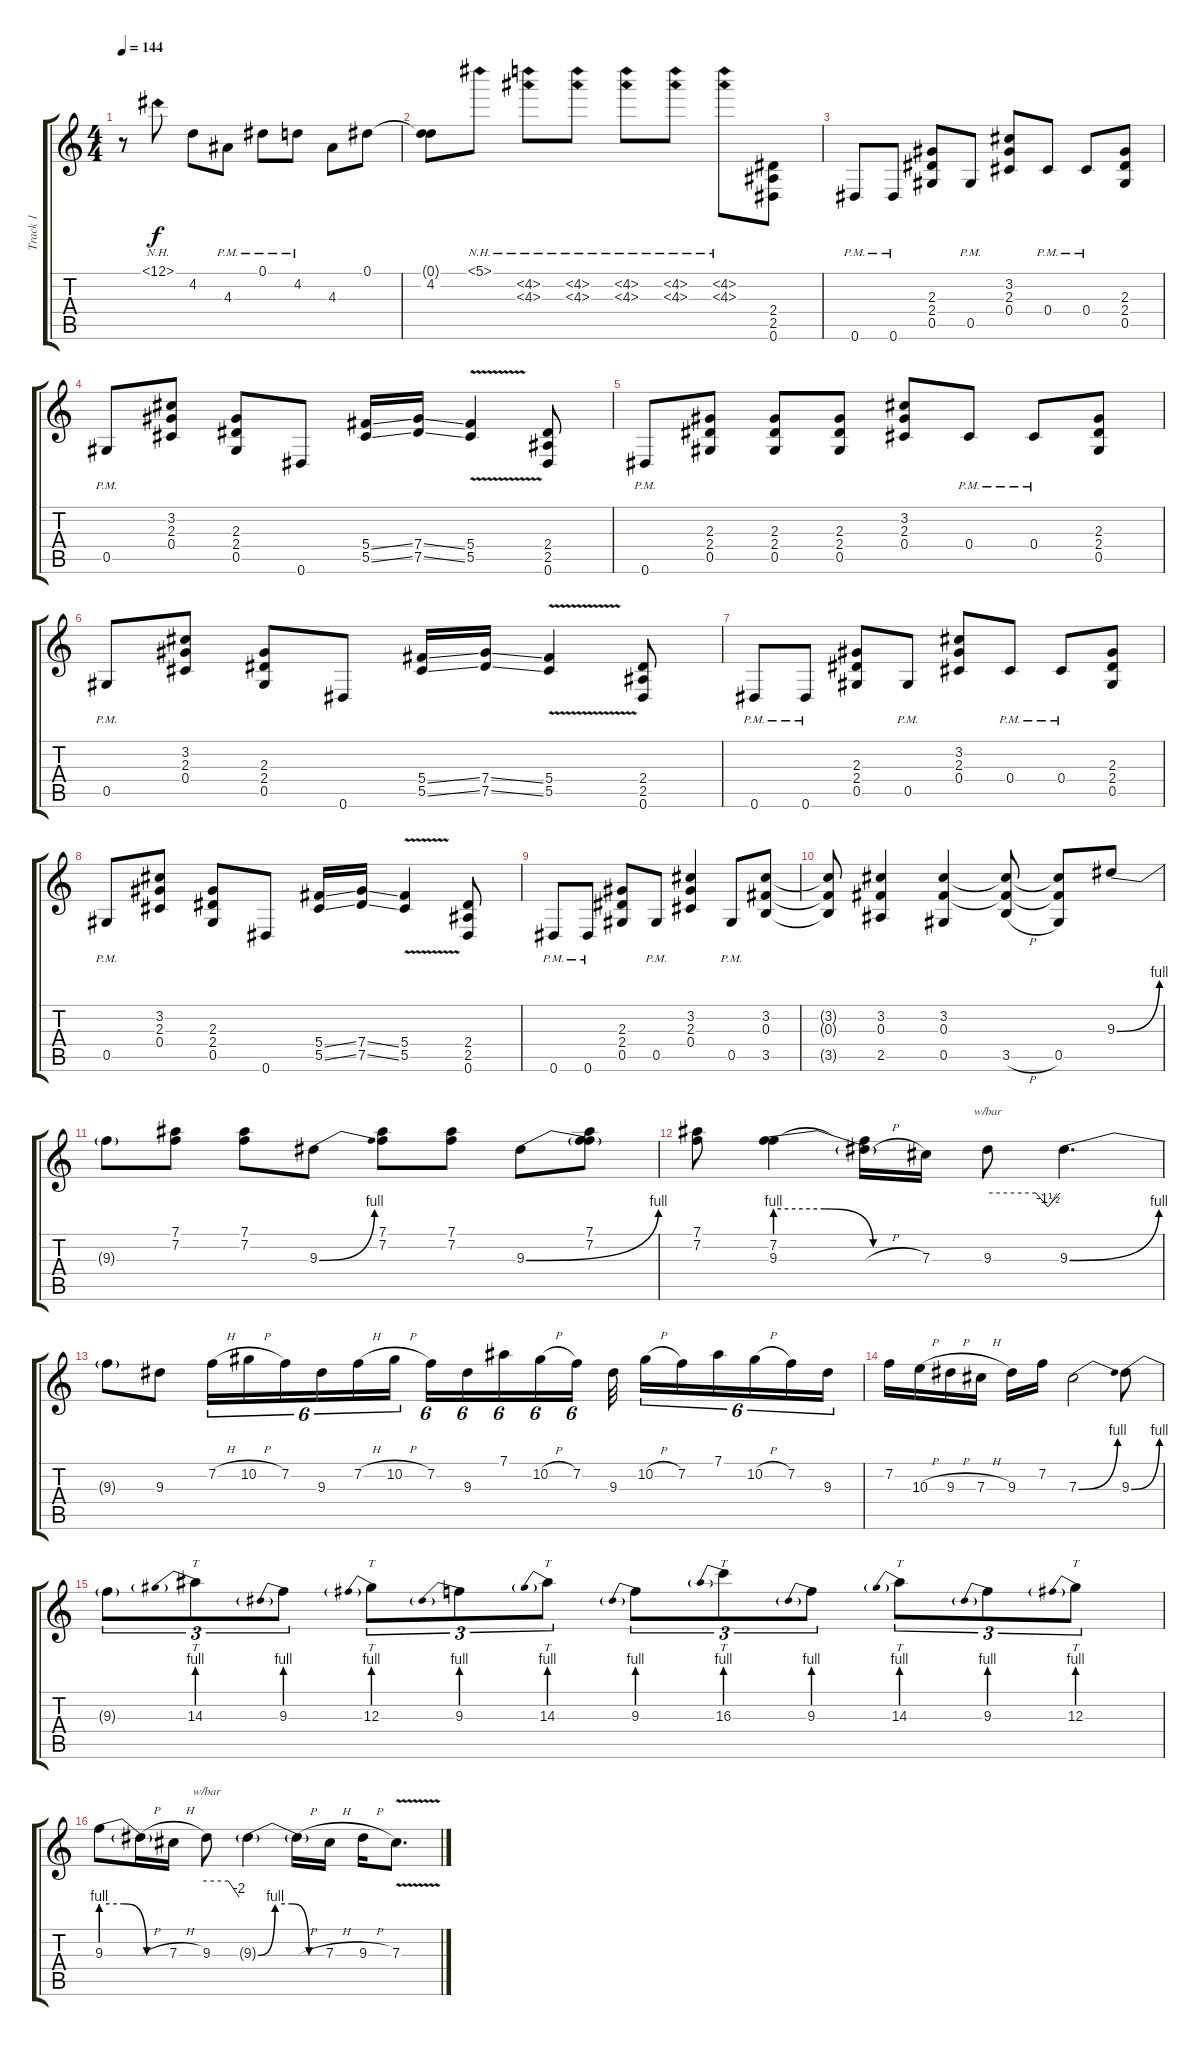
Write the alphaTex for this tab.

\track ("Track 1" "Track 1") {instrument distortionguitar}
\staff {score tabs}
\tuning (Eb4 Bb3 Gb3 Db3 Ab2 Eb2) {hide}
\ts (4 4)
\tempo 144
\clef g2
\ks c
r.8{dy f} 0.1{nh}.8 4.2.8 4.3{pm}.8 0.1{pm}.8 4.2{pm}.8 4.3.8 0.1.8 |
(0.1{t} 4.2).8 5.1{nh}.8 (4.2{nh} 4.3{nh}).8 (4.2{nh} 4.3{nh}).8 (4.2{nh} 4.3{nh}).8 (4.2{nh} 4.3{nh}).8 (4.2{nh} 4.3{nh}).8 (2.4 2.5 0.6).8 |
0.6{pm}.8 0.6{pm}.8 (2.3 2.4 0.5).8 0.5{pm}.8 (3.2 2.3 0.4).8 0.4{pm}.8 0.4{pm}.8 (2.3 2.4 0.5).8 |
0.5{pm}.8 (3.2 2.3 0.4).8 (2.3 2.4 0.5).8 0.6.8 (5.4{ss} 5.5{ss}).16 (7.4{ss} 7.5{ss}).16 (5.4{v} 5.5{v}).4 (2.4 2.5 0.6).8 |
0.6{pm}.8 (2.3 2.4 0.5).8 (2.3 2.4 0.5).8 (2.3 2.4 0.5).8 (3.2 2.3 0.4).8 0.4{pm}.8 0.4{pm}.8 (2.3 2.4 0.5).8 |
0.5{pm}.8 (3.2 2.3 0.4).8 (2.3 2.4 0.5).8 0.6.8 (5.4{ss} 5.5{ss}).16 (7.4{ss} 7.5{ss}).16 (5.4{v} 5.5{v}).4 (2.4 2.5 0.6).8 |
0.6{pm}.8 0.6{pm}.8 (2.3 2.4 0.5).8 0.5{pm}.8 (3.2 2.3 0.4).8 0.4{pm}.8 0.4{pm}.8 (2.3 2.4 0.5).8 |
0.5{pm}.8 (3.2 2.3 0.4).8 (2.3 2.4 0.5).8 0.6.8 (5.4{ss} 5.5{ss}).16 (7.4{ss} 7.5{ss}).16 (5.4{v} 5.5{v}).4 (2.4 2.5 0.6).8 |
0.6{pm}.8 0.6{pm}.8 (2.3 2.4 0.5).8 0.5{pm}.8 (3.2 2.3 0.4).4 0.5{pm}.8 (3.2 0.3 3.5).8 |
(3.2{t} 0.3{t} 3.5{t}).8 (3.2 0.3 2.5).4 (3.2 0.3 0.5).4 (3.2{t} 0.3{t} 3.5{h}).8 (3.2{t} 0.3{t} 0.5).8 9.3{be (bend 0 0 60 4)}.8 |
9.3{t}.8 (7.1 7.2).8 (7.1 7.2).8 9.3{be (bend 0 0 60 4)}.8 (7.1 7.2).8 (7.1 7.2).8 9.3{be (bend 0 0 60 4)}.8 (7.1 7.2 9.3{t}).8 |
(7.1 7.2).8 (7.2 9.3{be (custom 0 4 20 4 40 0 60 0)}).4 (7.2{t} 9.3{h t}).16 7.3.16 9.3.8{tbe (custom default 0 0 40 0 50 -6 60 0)} 9.3{be (bend 0 0 60 4)}.4{d} |
9.3{t}.8 9.3.8 7.2{h}.16{tu (6 4)} 10.2{h}.16{tu (6 4)} 7.2.16{tu (6 4)} 9.3.16{tu (6 4)} 7.2{h}.16{tu (6 4)} 10.2{h}.16{tu (6 4)} 7.2.16{tu (6 4)} 9.3.16{tu (6 4)} 7.1.16{tu (6 4)} 10.2{h}.16{tu (6 4)} 7.2.16{tu (6 4)} 9.3.32 10.2{h}.16{tu (6 4)} 7.2.16{tu (6 4)} 7.1.16{tu (6 4)} 10.2{h}.16{tu (6 4)} 7.2.16{tu (6 4)} 9.3.16{tu (6 4)} |
7.2.16 10.3{h}.16 9.3{h}.16 7.3{h}.16 9.3.16 7.2.16 7.3{be (bend 0 0 60 4)}.2 9.3{be (bend 0 0 60 4)}.8 |
9.3{t}.8{tu (3 2)} 14.3{be (prebend 0 4 60 4)}.8{tt tu (3 2)} 9.3{be (prebend 0 4 60 4)}.8{tu (3 2)} 12.3{be (prebend 0 4 60 4)}.8{tt tu (3 2)} 9.3{be (prebend 0 4 60 4)}.8{tu (3 2)} 14.3{be (prebend 0 4 60 4)}.8{tt tu (3 2)} 9.3{be (prebend 0 4 60 4)}.8{tu (3 2)} 16.3{be (prebend 0 4 60 4)}.8{tt tu (3 2)} 9.3{be (prebend 0 4 60 4)}.8{tu (3 2)} 14.3{be (prebend 0 4 60 4)}.8{tt tu (3 2)} 9.3{be (prebend 0 4 60 4)}.8{tu (3 2)} 12.3{be (prebend 0 4 60 4)}.8{tt tu (3 2)} |
9.3{be (custom 0 4 20 4 40 0 60 0)}.8 9.3{h t}.16 7.3{h}.16 9.3.8{tbe (custom default 0 0 40 0 60 -8)} 9.3{be (custom 0 0 15 4 30 4 45 0 60 0) g}.4 9.3{h t}.16 7.3{h}.16 9.3{h}.16 7.3{v}.8{d}
